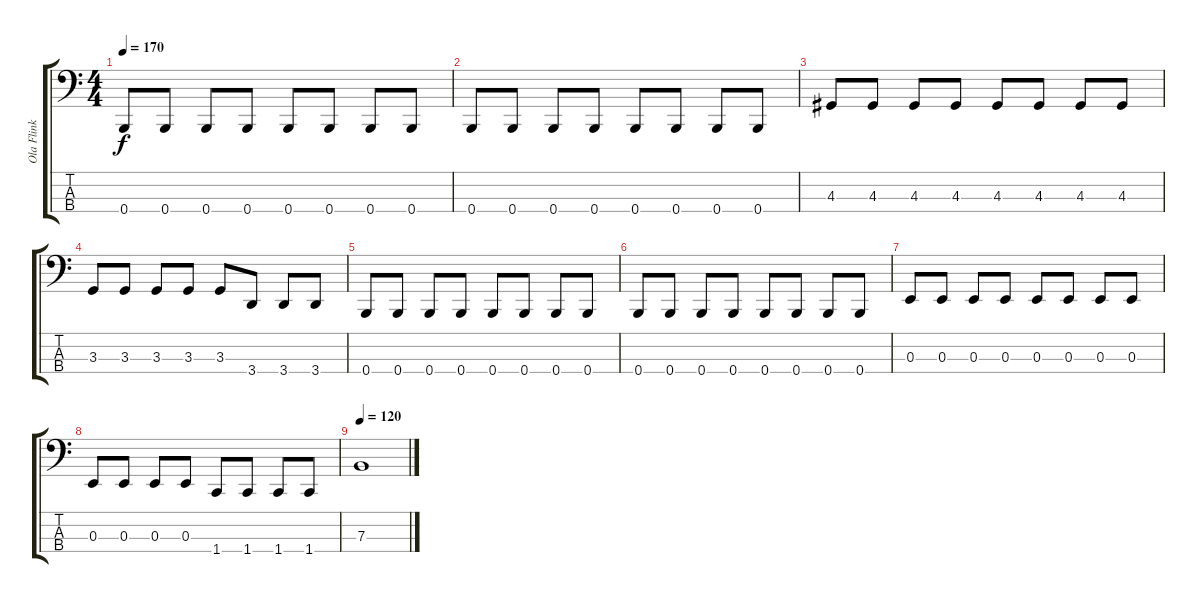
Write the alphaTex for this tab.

\track ("Ola Flink" "Ola Flink") {instrument electricbasspick}
\staff {score tabs}
\tuning (Eb2 A1 E1 B0) {hide}
\ts (4 4)
\tempo 170
\clef f4
\ks c
0.4.8{dy f} 0.4.8 0.4.8 0.4.8 0.4.8 0.4.8 0.4.8 0.4.8 |
0.4.8 0.4.8 0.4.8 0.4.8 0.4.8 0.4.8 0.4.8 0.4.8 |
4.3.8 4.3.8 4.3.8 4.3.8 4.3.8 4.3.8 4.3.8 4.3.8 |
3.3.8 3.3.8 3.3.8 3.3.8 3.3.8 3.4.8 3.4.8 3.4.8 |
0.4.8 0.4.8 0.4.8 0.4.8 0.4.8 0.4.8 0.4.8 0.4.8 |
0.4.8 0.4.8 0.4.8 0.4.8 0.4.8 0.4.8 0.4.8 0.4.8 |
0.3.8 0.3.8 0.3.8 0.3.8 0.3.8 0.3.8 0.3.8 0.3.8 |
0.3.8 0.3.8 0.3.8 0.3.8 1.4.8 1.4.8 1.4.8 1.4.8 |
\tempo 120
7.3.1
